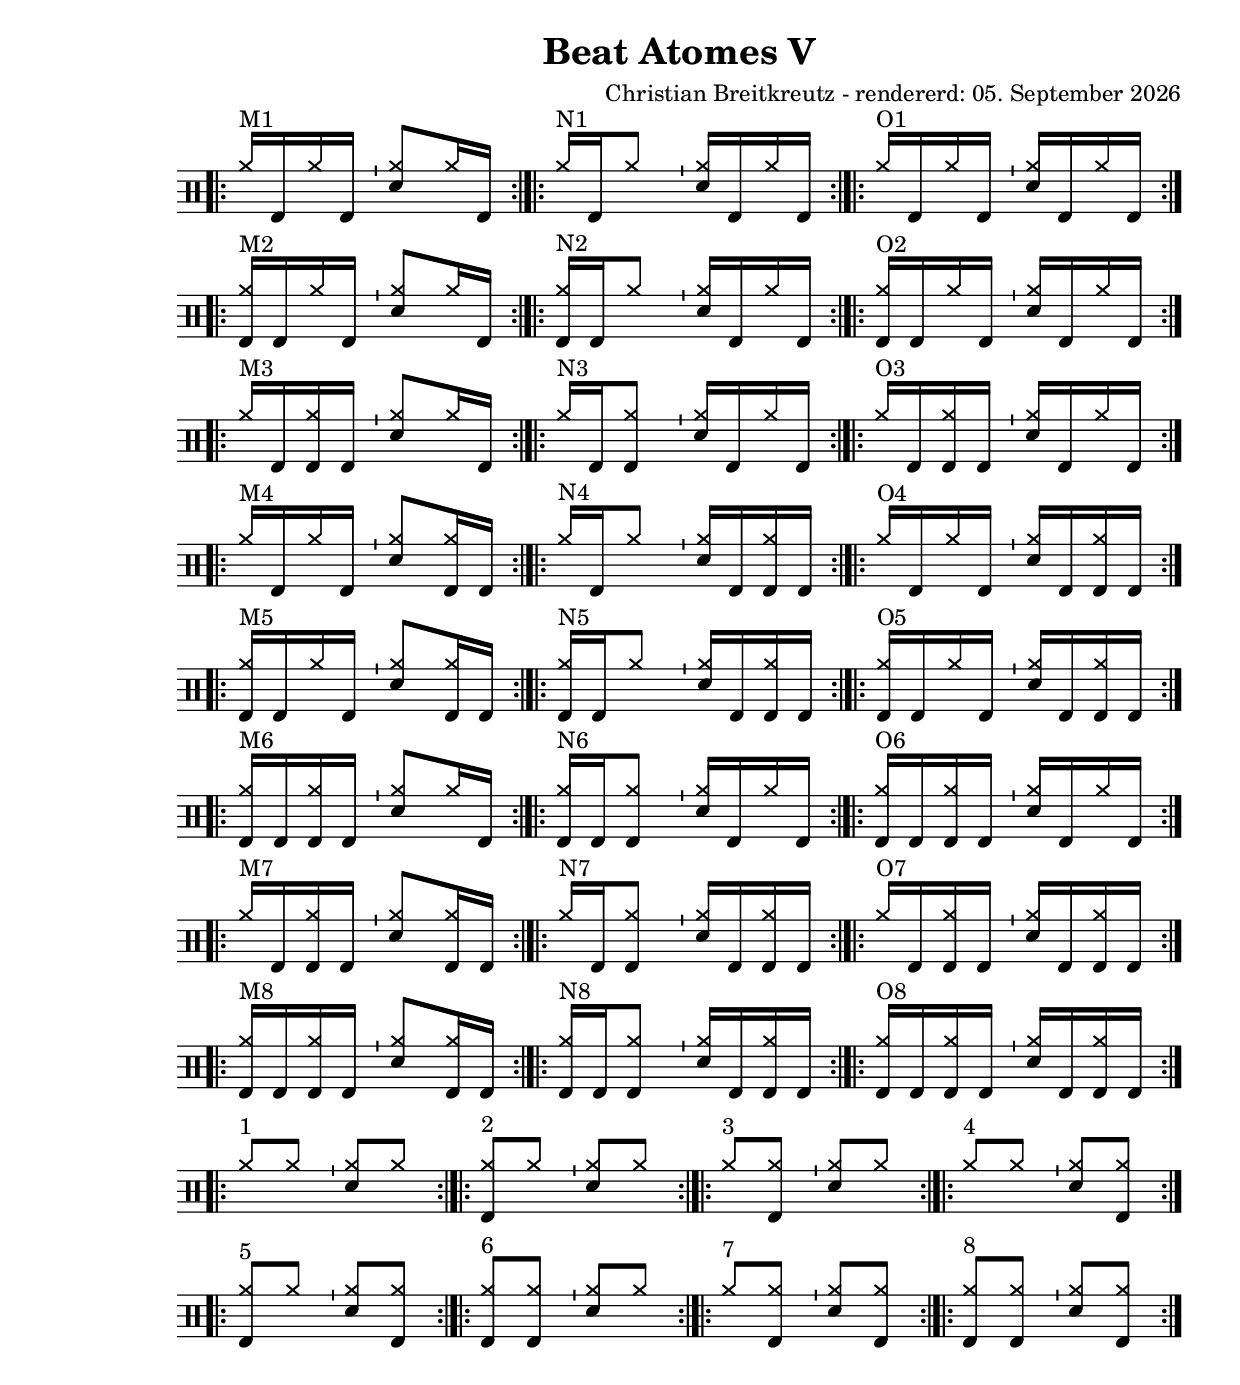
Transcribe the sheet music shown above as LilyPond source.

\version "2.18.2"
title = "Beat Atomes V"


\paper {
  top-margin = 30
  left-margin = 30
  right-margin = 10
}
#(define drumset '(
    (bassdrum     default     #f         -5)
    (snare        default     #f         1)
    (hihat          cross     #f         5)
    (pedalhihat     cross     #f        -5)
    (closedhihat    cross     "stopped"  5)
    (openhihat      cross     "open"     5)
    
    (hightom      default     #f         3)
    (lowmidtom    default     #f         2)
    (lowtom       default     #f        -1)
    
    (ridecymbal     cross     #f         4)
    (crashcymbal    cross     #f         6)
    (cowbell           do     #f         3)))
date = #(strftime "%d. %B %Y" (localtime (current-time)))

global = {
  \key c \major
  \time 2/4
  \tempo 4=96
}
\layout {
indent = #0
}
sb = \bar "'"
rb= \bar ":|.|:"

ghost= #(define-music-function
        (parser location note )
        (ly:music?)
        #{
          \once \teeny
           \parenthesize #note
        #}
)
thead= #(define-music-function
        (parser location note )
        (ly:music?)
        #{
          \once
          \override NoteHead.transparent = ##t #note
        #}
)
ano= #(define-music-function
        (parser location text note )
        (string? ly:music?)
        #{
          \balloonGrobText #'Stem #'(-1 . 2) \markup{ #text } #note
        #}
)
\header{
  title = \markup \center-column { \title }
  composer=\markup { "Christian Breitkreutz" - rendererd: \date}
}



notes = \drummode { 
				 \rb
                 <hh >16^"M1"[bd hh bd] \sb <hh sn>8[hh16 bd] \rb
                 <hh >16^"N1"[bd hh8]   \sb <hh sn>16[ bd hh bd] \rb
                 <hh >16^"O1"[bd hh bd] \sb <hh sn>16[ bd hh bd] \rb
                 \break
                 
                 <hh bd>16^"M2"[bd hh bd] \sb <hh sn>8[hh16 bd] \rb
                 <hh bd>16^"N2"[bd hh8]   \sb <hh sn>16[ bd hh bd] \rb
                 <hh bd>16^"O2"[bd hh bd] \sb <hh sn>16[ bd hh bd] \rb
                 \break

                 <hh>16^"M3"[bd <hh bd> bd] \sb <hh sn>8[hh16 bd] \rb
                 <hh>16^"N3"[bd <hh bd>8]   \sb <hh sn>16[ bd hh bd] \rb
                 <hh>16^"O3"[bd <hh bd> bd] \sb <hh sn>16[ bd hh bd] \rb
                 \break

                 <hh>16^"M4"[bd <hh> bd] \sb <hh sn>8[<hh bd>16 bd] \rb
                 <hh>16^"N4"[bd <hh>8]   \sb <hh sn>16[ bd <hh bd> bd] \rb
                 <hh>16^"O4"[bd <hh> bd] \sb <hh sn>16[ bd <hh bd> bd] \rb
                 \break
                 
                 <hh bd>16^"M5"[bd <hh> bd] \sb <hh sn>8[<hh bd>16 bd] \rb
                 <hh bd>16^"N5"[bd <hh>8]   \sb <hh sn>16[ bd <hh bd> bd] \rb
                 <hh bd>16^"O5"[bd <hh> bd] \sb <hh sn>16[ bd <hh bd> bd] \rb
                 \break

                 <hh bd>16^"M6"[bd <hh bd> bd] \sb <hh sn>8[hh16 bd] \rb
                 <hh bd>16^"N6"[bd <hh bd>8]   \sb <hh sn>16[ bd hh bd] \rb
                 <hh bd>16^"O6"[bd <hh bd> bd] \sb <hh sn>16[ bd hh bd] \rb
                 \break

                 <hh>16^"M7"[bd <hh bd> bd] \sb <hh sn>8[<hh bd>16 bd] \rb
                 <hh>16^"N7"[bd <hh bd>8]   \sb <hh sn>16[ bd <hh bd> bd] \rb
                 <hh>16^"O7"[bd <hh bd> bd] \sb <hh sn>16[ bd <hh bd> bd] \rb
                 \break

                 <hh bd>16^"M8"[bd <hh bd> bd] \sb <hh sn>8[<hh bd>16 bd] \rb
                 <hh bd>16^"N8"[bd <hh bd>8]   \sb <hh sn>16[ bd <hh bd> bd] \rb
                 <hh bd>16^"O8"[bd <hh bd> bd] \sb <hh sn>16[ bd <hh bd> bd] \rb
                 \break

                 % blank
                 <hh >8^"1"[ hh8] \sb<hh sn>8[hh] \rb
                 <hh bd>8^"2"[ hh8] \sb<hh sn>8[hh] \rb
                 <hh>8^"3"[ <hh bd>8] \sb<hh sn>8[hh] \rb
                 <hh >8^"4"[ hh8] \sb<hh sn>8[<hh bd>] \rb
                 \break
                 
                 <hh bd>8^"5"[ hh8] \sb<hh sn>8[<hh bd>] \rb
                 <hh bd>8^"6"[ <hh bd>8] \sb<hh sn>8[hh] \rb
                 <hh>^"7 "[ <hh bd>8] \sb<hh sn>8[<hh bd>] \rb
                 <hh bd>8^"8"[ <hh bd>8] \sb<hh sn>8[<hh bd>] \rb          
}


\score {
  
  \new DrumStaff 
  \with {
    \consists "Instrument_name_engraver"
    \consists "Parenthesis_engraver"
    \consists "Balloon_engraver"

  } <<
    \set DrumStaff.drumStyleTable = #(alist->hash-table drumset)
    
    \new DrumVoice {
    	\override Score.BarNumber.break-visibility = #'#(#f #f #f)
    	\override Staff.TimeSignature #'stencil = ##f  
    	\voiceOne 
    	\notes
    }
  >>
  \midi { }
  \layout {
   \context { 
      \Staff 
      \remove Time_signature_engraver 
    } 
  }
}
